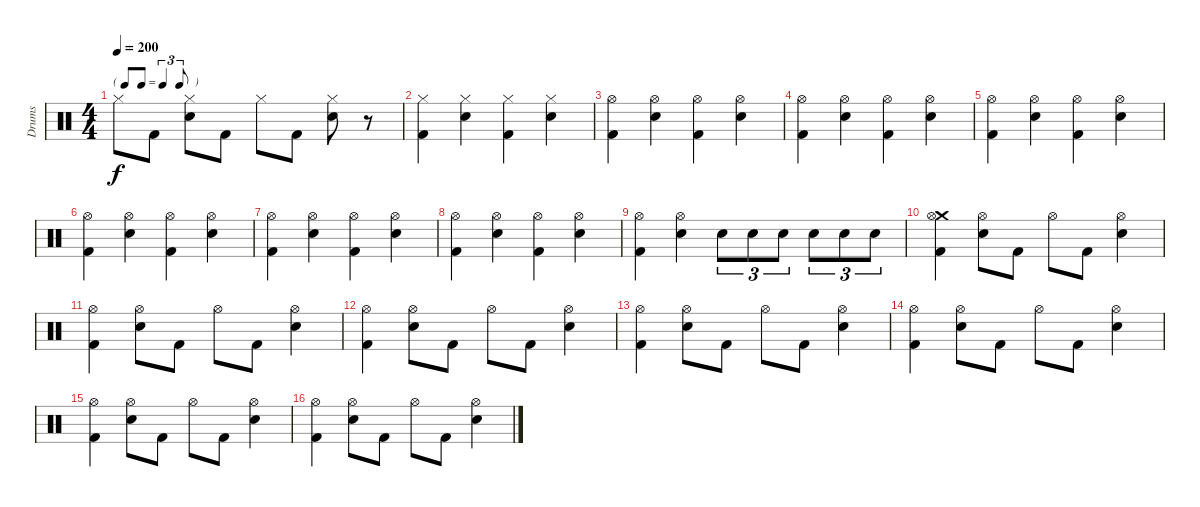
\track ("Drums" "Drums") {instrument percussion bank 177}
\staff {score}
\articulation defaults
\ts (4 4)
\tf triplet8th
\tempo 200
\clef neutral
\ks c "Hi-Hat (closed)".8{dy f} "Kick (hit) 2".8
("Hi-Hat (closed)" "Electric Snare (hit)").8 "Kick (hit) 2".8 "Hi-Hat (closed)".8 "Kick (hit) 2".8 ("Hi-Hat (closed)" "Electric Snare (hit)").8 r.8 |
("Hi-Hat (closed)" "Kick (hit) 2").4 ("Hi-Hat (closed)" "Electric Snare (hit)").4 ("Hi-Hat (closed)" "Kick (hit) 2").4 ("Hi-Hat (closed)" "Electric Snare (hit)").4 |
("Hi-Hat (open)" "Kick (hit) 2").4 ("Hi-Hat (open)" "Electric Snare (hit)").4 ("Hi-Hat (open)" "Kick (hit) 2").4 ("Hi-Hat (open)" "Electric Snare (hit)").4 |
("Hi-Hat (open)" "Kick (hit) 2").4 ("Hi-Hat (open)" "Electric Snare (hit)").4 ("Hi-Hat (open)" "Kick (hit) 2").4 ("Hi-Hat (open)" "Electric Snare (hit)").4 |
("Hi-Hat (open)" "Kick (hit) 2").4 ("Hi-Hat (open)" "Electric Snare (hit)").4 ("Hi-Hat (open)" "Kick (hit) 2").4 ("Hi-Hat (open)" "Electric Snare (hit)").4 |
("Hi-Hat (open)" "Kick (hit) 2").4 ("Hi-Hat (open)" "Electric Snare (hit)").4 ("Hi-Hat (open)" "Kick (hit) 2").4 ("Hi-Hat (open)" "Electric Snare (hit)").4 |
("Hi-Hat (open)" "Kick (hit) 2").4 ("Hi-Hat (open)" "Electric Snare (hit)").4 ("Hi-Hat (open)" "Kick (hit) 2").4 ("Hi-Hat (open)" "Electric Snare (hit)").4 |
("Hi-Hat (open)" "Kick (hit) 2").4 ("Hi-Hat (open)" "Electric Snare (hit)").4 ("Hi-Hat (open)" "Kick (hit) 2").4 ("Hi-Hat (open)" "Electric Snare (hit)").4 |
("Hi-Hat (open)" "Kick (hit) 2").4 ("Hi-Hat (open)" "Electric Snare (hit)").4 "Electric Snare (hit)".8{tu (3 2)} "Electric Snare (hit)".8{tu (3 2)} "Electric Snare (hit)".8{tu (3 2)} "Electric Snare (hit)".8{tu (3 2)} "Electric Snare (hit)".8{tu (3 2)} "Electric Snare (hit)".8{tu (3 2)} |
("Crash medium (hit)" "Hi-Hat (open)" "Kick (hit) 2").4 ("Hi-Hat (open)" "Electric Snare (hit)").8 "Kick (hit) 2".8 "Hi-Hat (open)".8 "Kick (hit) 2".8 ("Hi-Hat (open)" "Electric Snare (hit)").4 |
("Hi-Hat (open)" "Kick (hit) 2").4 ("Hi-Hat (open)" "Electric Snare (hit)").8 "Kick (hit) 2".8 "Hi-Hat (open)".8 "Kick (hit) 2".8 ("Hi-Hat (open)" "Electric Snare (hit)").4 |
("Hi-Hat (open)" "Kick (hit) 2").4 ("Hi-Hat (open)" "Electric Snare (hit)").8 "Kick (hit) 2".8 "Hi-Hat (open)".8 "Kick (hit) 2".8 ("Hi-Hat (open)" "Electric Snare (hit)").4 |
("Hi-Hat (open)" "Kick (hit) 2").4 ("Hi-Hat (open)" "Electric Snare (hit)").8 "Kick (hit) 2".8 "Hi-Hat (open)".8 "Kick (hit) 2".8 ("Hi-Hat (open)" "Electric Snare (hit)").4 |
("Hi-Hat (open)" "Kick (hit) 2").4 ("Hi-Hat (open)" "Electric Snare (hit)").8 "Kick (hit) 2".8 "Hi-Hat (open)".8 "Kick (hit) 2".8 ("Hi-Hat (open)" "Electric Snare (hit)").4 |
("Hi-Hat (open)" "Kick (hit) 2").4 ("Hi-Hat (open)" "Electric Snare (hit)").8 "Kick (hit) 2".8 "Hi-Hat (open)".8 "Kick (hit) 2".8 ("Hi-Hat (open)" "Electric Snare (hit)").4 |
("Hi-Hat (open)" "Kick (hit) 2").4 ("Hi-Hat (open)" "Electric Snare (hit)").8 "Kick (hit) 2".8 "Hi-Hat (open)".8 "Kick (hit) 2".8 ("Hi-Hat (open)" "Electric Snare (hit)").4
